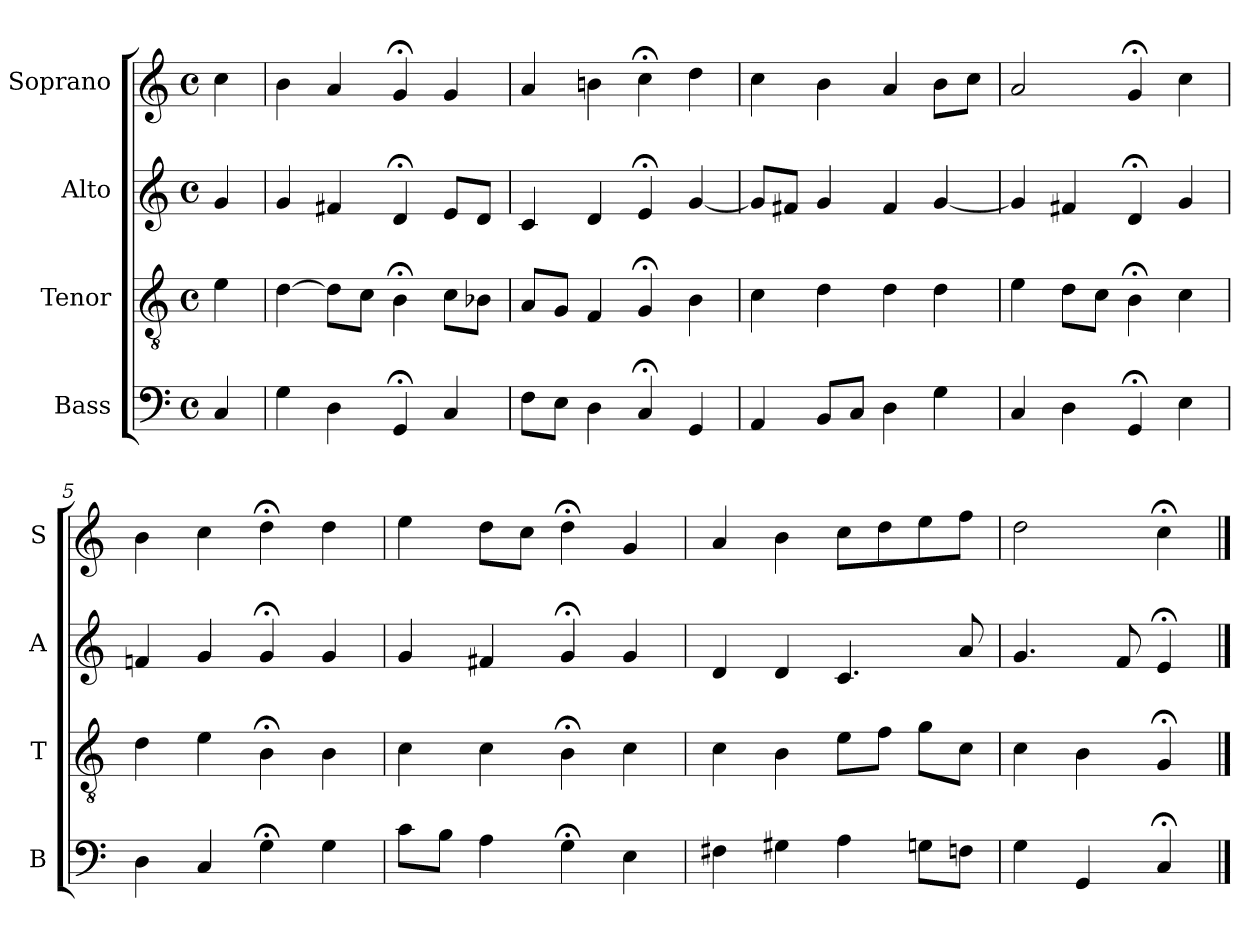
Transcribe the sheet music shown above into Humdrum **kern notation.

**kern	**kern	**kern	**kern
*part4	*part3	*part2	*part1
*staff4	*staff3	*staff2	*staff1
*I"Bass	*I"Tenor	*I"Alto	*I"Soprano
*I'B	*I'T	*I'A	*I'S
*clefF4	*clefGv2	*clefG2	*clefG2
*k[]	*k[]	*k[]	*k[]
*C:	*C:	*C:	*C:
*M4/4	*M4/4	*M4/4	*M4/4
*met(c)	*met(c)	*met(c)	*met(c)
*MM100	*MM100	*MM100	*MM100
=	=	=	=
4C	4e	4g	4cc
=1	=1	=1	=1
4G	[4d	4g	4b
4D	8dL]	4f#X	4a
.	8cJ	.	.
4GG;<	4B;<	4d;<	4g;<
4C	8cL	8eL	4g
.	8B-XJ	8dJ	.
=2	=2	=2	=2
8FL	8AL	4c	4a
8EJ	8GJ	.	.
4D	4F	4d	4bn
4C;<	4G;<	4e;<	4cc;<
4GG	4B	[4g	4dd
=3	=3	=3	=3
4AA	4c	8gL]	4cc
.	.	8f#XJ	.
8BBL	4d	4g	4b
8CJ	.	.	.
4D	4d	4f#	4a
4G	4d	[4g	8bL
.	.	.	8ccJ
=4	=4	=4	=4
4C	4e	4g]	2a
4D	8dL	4f#X	.
.	8cJ	.	.
4GG;<	4B;<	4d;<	4g;<
4E	4c	4g	4cc
=5	=5	=5	=5
4D	4d	4fn	4b
4C	4e	4g	4cc
4G;<	4B;<	4g;<	4dd;<
4G	4B	4g	4dd
=6	=6	=6	=6
8cL	4c	4g	4ee
8BJ	.	.	.
4A	4c	4f#X	8ddL
.	.	.	8ccJ
4G;<	4B;<	4g;<	4dd;<
4E	4c	4g	4g
=7	=7	=7	=7
4F#X	4c	4d	4a
4G#X	4B	4d	4b
4A	8eL	4.c	8ccL
.	8fJ	.	8dd
8GnL	8gL	.	8ee
8FnJ	8cJ	8a	8ffJ
=8	=8	=8	=8
4G	4c	4.g	2dd
4GG	4B	.	.
.	.	8f	.
4C;<	4G;<	4e;<	4cc;<
==	==	==	==
*-	*-	*-	*-
